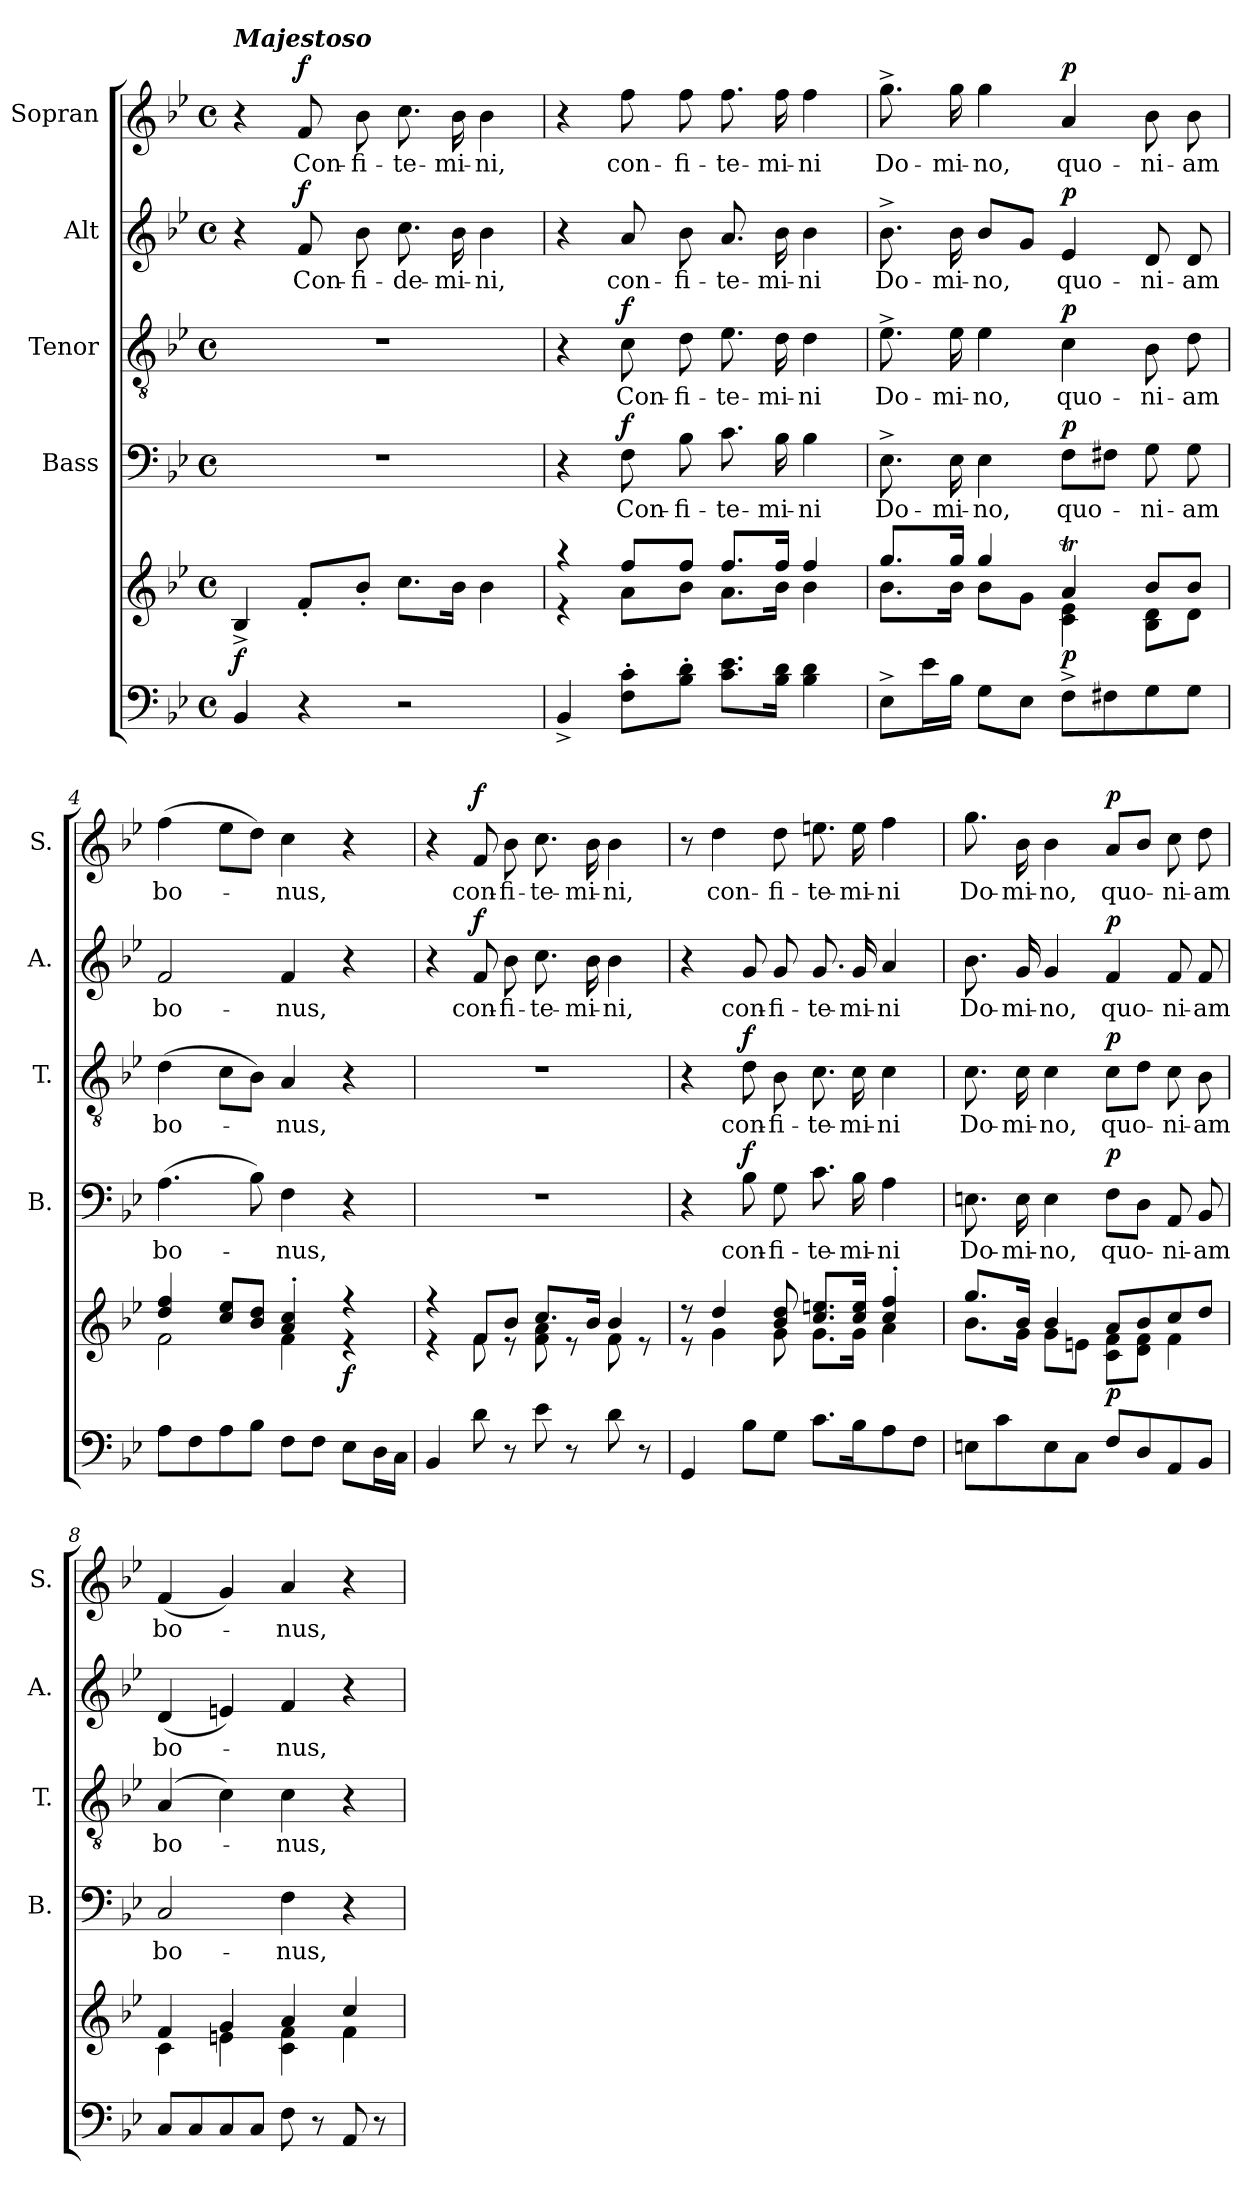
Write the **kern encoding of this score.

**kern	**kern	**dynam	**kern	**text	**dynam	**kern	**text	**dynam	**kern	**text	**dynam	**kern	**text	**dynam
*part5	*part5	*part5	*part4	*part4	*part4	*part3	*part3	*part3	*part2	*part2	*part2	*part1	*part1	*part1
*staff6	*staff5	*staff5/6	*staff4	*staff4	*staff4	*staff3	*staff3	*staff3	*staff2	*staff2	*staff2	*staff1	*staff1	*staff1
*	*	*	*I"Bass	*	*	*I"Tenor	*	*	*I"Alt	*	*	*I"Sopran	*	*
*	*	*	*I'B.	*	*	*I'T.	*	*	*I'A.	*	*	*I'S.	*	*
*clefF4	*clefG2	*	*clefF4	*	*	*clefGv2	*	*	*clefG2	*	*	*clefG2	*	*
*k[b-e-]	*k[b-e-]	*	*k[b-e-]	*	*	*k[b-e-]	*	*	*k[b-e-]	*	*	*k[b-e-]	*	*
*B-:	*B-:	*	*B-:	*	*	*B-:	*	*	*B-:	*	*	*B-:	*	*
*M4/4	*M4/4	*	*M4/4	*	*	*M4/4	*	*	*M4/4	*	*	*M4/4	*	*
*met(c)	*met(c)	*	*met(c)	*	*	*met(c)	*	*	*met(c)	*	*	*met(c)	*	*
=1	=1	=1	=1	=1	=1	=1	=1	=1	=1	=1	=1	=1	=1	=1
!	!	!	!	!	!	!	!	!	!	!	!	!LO:TX:a:Bi:t=Majestoso	!	!
!	!	!LO:DY:b	!	!	!	!	!	!	!	!	!	!	!	!
4BB-/	4B-^</	f	1r	.	.	1r	.	.	4r	.	.	4r	.	.
!	!	!	!	!	!	!	!	!	!	!LO:LY:b	!LO:DY:a	!	!LO:LY:b	!LO:DY:a
4r	8f'</L	.	.	.	.	.	.	.	8f/	Con-	f	8f/	Con-	f
!	!	!	!	!	!	!	!	!	!	!LO:LY:b	!	!	!LO:LY:b	!
.	8b-'</J	.	.	.	.	.	.	.	8b-\	-fi-	.	8b-\	-fi-	.
!	!	!	!	!	!	!	!	!	!	!LO:LY:b	!	!	!LO:LY:b	!
2r	8.cc\L	.	.	.	.	.	.	.	8.cc\	-de-	.	8.cc\	-te-	.
!	!	!	!	!	!	!	!	!	!	!LO:LY:b	!	!	!LO:LY:b	!
.	16b-\Jk	.	.	.	.	.	.	.	16b-\	-mi-	.	16b-\	-mi-	.
!	!	!	!	!	!	!	!	!	!	!LO:LY:b	!	!	!LO:LY:b	!
.	4b-\	.	.	.	.	.	.	.	4b-\	-ni,	.	4b-\	-ni,	.
=2	=2	=2	=2	=2	=2	=2	=2	=2	=2	=2	=2	=2	=2	=2
*	*^	*	*	*	*	*	*	*	*	*	*	*	*	*
4BB-^</	4r	4r	.	4r	.	.	4r	.	.	4r	.	.	4r	.	.
!	!	!	!	!	!LO:LY:b	!LO:DY:a	!	!LO:LY:b	!LO:DY:a	!	!LO:LY:b	!	!	!LO:LY:b	!
8F\'> 8c\'>L	8ff/L	8a\L	.	8F\	Con-	f	8c\	Con-	f	8a/	con-	.	8ff\	con-	.
!	!	!	!	!	!LO:LY:b	!	!	!LO:LY:b	!	!	!LO:LY:b	!	!	!LO:LY:b	!
8B-\'> 8d\'>J	8ff/J	8b-\J	.	8B-\	-fi-	.	8d\	-fi-	.	8b-\	-fi-	.	8ff\	-fi-	.
!	!	!	!	!	!LO:LY:b	!	!	!LO:LY:b	!	!	!LO:LY:b	!	!	!LO:LY:b	!
8.c\ 8.e-\L	8.ff/L	8.a\L	.	8.c\	-te-	.	8.e-\	-te-	.	8.a/	-te-	.	8.ff\	-te-	.
!	!	!	!	!	!LO:LY:b	!	!	!LO:LY:b	!	!	!LO:LY:b	!	!	!LO:LY:b	!
16B-\ 16d\Jk	16ff/Jk	16b-\Jk	.	16B-\	-mi-	.	16d\	-mi-	.	16b-\	-mi-	.	16ff\	-mi-	.
!	!	!	!	!	!LO:LY:b	!	!	!LO:LY:b	!	!	!LO:LY:b	!	!	!LO:LY:b	!
4B-\ 4d\	4ff/	4b-\	.	4B-\	-ni	.	4d\	-ni	.	4b-\	-ni	.	4ff\	-ni	.
=3	=3	=3	=3	=3	=3	=3	=3	=3	=3	=3	=3	=3	=3	=3	=3
!	!	!	!	!	!LO:LY:b	!	!	!LO:LY:b	!	!	!LO:LY:b	!	!	!LO:LY:b	!
8E-^>\L	8.gg/L	8.b-\L	.	8.E-^>\	Do-	.	8.e-^>\	Do-	.	8.b-^>\	Do-	.	8.gg^>\	Do-	.
16e-\L	.	.	.	.	.	.	.	.	.	.	.	.	.	.	.
!	!	!	!	!	!LO:LY:b	!	!	!LO:LY:b	!	!	!LO:LY:b	!	!	!LO:LY:b	!
16B-\JJ	16gg/Jk	16b-\Jk	.	16E-\	-mi-	.	16e-\	-mi-	.	16b-\	-mi-	.	16gg\	-mi-	.
!	!	!	!	!	!LO:LY:b	!	!	!LO:LY:b	!	!	!LO:LY:b	!	!	!LO:LY:b	!
8G\L	4gg/	8b-\L	.	4E-\	-no,	.	4e-\	-no,	.	8b-/L	-no,	.	4gg\	-no,	.
8E-\J	.	8g\J	.	.	.	.	.	.	.	8g/J	.	.	.	.	.
!	!	!	!LO:DY:b	!	!LO:LY:b	!LO:DY:a	!	!LO:LY:b	!LO:DY:a	!	!LO:LY:b	!LO:DY:a	!	!LO:LY:b	!LO:DY:a
8F^>\L	4at/	4c\ 4e-\	p	8F\L	quo-	p	4c\	quo-	p	4e-/	quo-	p	4a/	quo-	p
8F#X\	.	.	.	8F#X\J	.	.	.	.	.	.	.	.	.	.	.
!	!	!	!	!	!LO:LY:b	!	!	!LO:LY:b	!	!	!LO:LY:b	!	!	!LO:LY:b	!
8G\	8b-/L	8B-\ 8d\L	.	8G\	-ni-	.	8B-\	-ni-	.	8d/	-ni-	.	8b-\	-ni-	.
!	!	!	!	!	!LO:LY:b	!	!	!LO:LY:b	!	!	!LO:LY:b	!	!	!LO:LY:b	!
8G\J	8b-/J	8d\J	.	8G\	-am	.	8d\	-am	.	8d/	-am	.	8b-\	-am	.
=4	=4	=4	=4	=4	=4	=4	=4	=4	=4	=4	=4	=4	=4	=4	=4
!	!	!	!	!	!LO:LY:b	!	!	!LO:LY:b	!	!	!LO:LY:b	!	!	!LO:LY:b	!
8A\L	4dd/ 4ff/	2f\	.	(>4.A\	bo-	.	(>4d\	bo-	.	2f/	bo-	.	(>4ff\	bo-	.
8F\	.	.	.	.	.	.	.	.	.	.	.	.	.	.	.
8A\	8cc/ 8ee-/L	.	.	.	.	.	8c\L	.	.	.	.	.	8ee-\L	.	.
8B-\J	8b-/ 8dd/J	.	.	8B-\)	.	.	8B-\J)	.	.	.	.	.	8dd\J)	.	.
!	!	!	!	!	!LO:LY:b	!	!	!LO:LY:b	!	!	!LO:LY:b	!	!	!LO:LY:b	!
8F\L	4a/'< 4cc/'<	4f\	.	4F\	-nus,	.	4A/	-nus,	.	4f/	-nus,	.	4cc\	-nus,	.
8F\J	.	.	.	.	.	.	.	.	.	.	.	.	.	.	.
!	!	!	!LO:DY:b	!	!	!	!	!	!	!	!	!	!	!	!
8E-\L	4r	4r	f	4r	.	.	4r	.	.	4r	.	.	4r	.	.
16D\L	.	.	.	.	.	.	.	.	.	.	.	.	.	.	.
16C\JJ	.	.	.	.	.	.	.	.	.	.	.	.	.	.	.
!!LO:LB:g=z
=5	=5	=5	=5	=5	=5	=5	=5	=5	=5	=5	=5	=5	=5	=5	=5
4BB-/	4r	4r	.	1r	.	.	1r	.	.	4r	.	.	4r	.	.
!	!	!	!	!	!	!	!	!	!	!	!LO:LY:b	!LO:DY:a	!	!LO:LY:b	!LO:DY:a
8d\	8f/L	8f\	.	.	.	.	.	.	.	8f/	con-	f	8f/	con-	f
!	!	!	!	!	!	!	!	!	!	!	!LO:LY:b	!	!	!LO:LY:b	!
8r	8b-/J	8re	.	.	.	.	.	.	.	8b-\	-fi-	.	8b-\	-fi-	.
!	!	!	!	!	!	!	!	!	!	!	!LO:LY:b	!	!	!LO:LY:b	!
8e-\	8.cc/L	8f\ 8a\	.	.	.	.	.	.	.	8.cc\	-te-	.	8.cc\	-te-	.
8r	.	8re	.	.	.	.	.	.	.	.	.	.	.	.	.
!	!	!	!	!	!	!	!	!	!	!	!LO:LY:b	!	!	!LO:LY:b	!
.	16b-/Jk	.	.	.	.	.	.	.	.	16b-\	-mi-	.	16b-\	-mi-	.
!	!	!	!	!	!	!	!	!	!	!	!LO:LY:b	!	!	!LO:LY:b	!
8d\	4b-/	8f\	.	.	.	.	.	.	.	4b-\	-ni,	.	4b-\	-ni,	.
8r	.	8re	.	.	.	.	.	.	.	.	.	.	.	.	.
=6	=6	=6	=6	=6	=6	=6	=6	=6	=6	=6	=6	=6	=6	=6	=6
4GG/	8r	8r	.	4r	.	.	4r	.	.	4r	.	.	8r	.	.
!	!	!	!	!	!	!	!	!	!	!	!	!	!	!LO:LY:b	!
.	4dd/	4g\	.	.	.	.	.	.	.	.	.	.	4dd\	con-	.
!	!	!	!	!	!LO:LY:b	!LO:DY:a	!	!LO:LY:b	!LO:DY:a	!	!LO:LY:b	!	!	!	!
8B-\L	.	.	.	8B-\	con-	f	8d\	con-	f	8g/	con-	.	.	.	.
!	!	!	!	!	!LO:LY:b	!	!	!LO:LY:b	!	!	!LO:LY:b	!	!	!LO:LY:b	!
8G\J	8b-/ 8dd/	8g\	.	8G\	-fi-	.	8B-\	-fi-	.	8g/	-fi-	.	8dd\	-fi-	.
!	!	!	!	!	!LO:LY:b	!	!	!LO:LY:b	!	!	!LO:LY:b	!	!	!LO:LY:b	!
8.c\L	8.cc/ 8.een/L	8.g\L	.	8.c\	-te-	.	8.c\	-te-	.	8.g/	-te-	.	8.een\	-te-	.
!	!	!	!	!	!LO:LY:b	!	!	!LO:LY:b	!	!	!LO:LY:b	!	!	!LO:LY:b	!
16B-\k	16cc/ 16ee/Jk	16g\Jk	.	16B-\	-mi-	.	16c\	-mi-	.	16g/	-mi-	.	16ee\	-mi-	.
!	!	!	!	!	!LO:LY:b	!	!	!LO:LY:b	!	!	!LO:LY:b	!	!	!LO:LY:b	!
8A\	4cc/'< 4ff/'<	4a\	.	4A\	-ni	.	4c\	-ni	.	4a/	-ni	.	4ff\	-ni	.
8F\J	.	.	.	.	.	.	.	.	.	.	.	.	.	.	.
=7	=7	=7	=7	=7	=7	=7	=7	=7	=7	=7	=7	=7	=7	=7	=7
!	!	!	!	!	!LO:LY:b	!	!	!LO:LY:b	!	!	!LO:LY:b	!	!	!LO:LY:b	!
8En\L	8.gg/L	8.b-\L	.	8.En\	Do-	.	8.c\	Do-	.	8.b-\	Do-	.	8.gg\	Do-	.
8c\	.	.	.	.	.	.	.	.	.	.	.	.	.	.	.
!	!	!	!	!	!LO:LY:b	!	!	!LO:LY:b	!	!	!LO:LY:b	!	!	!LO:LY:b	!
.	16b-/Jk	16g\Jk	.	16E\	-mi-	.	16c\	-mi-	.	16g/	-mi-	.	16b-\	-mi-	.
!	!	!	!	!	!LO:LY:b	!	!	!LO:LY:b	!	!	!LO:LY:b	!	!	!LO:LY:b	!
8E\	4b-/	8g\L	.	4E\	-no,	.	4c\	-no,	.	4g/	-no,	.	4b-\	-no,	.
8C\J	.	8en\J	.	.	.	.	.	.	.	.	.	.	.	.	.
!	!	!	!LO:DY:b	!	!LO:LY:b	!LO:DY:a	!	!LO:LY:b	!LO:DY:a	!	!LO:LY:b	!LO:DY:a	!	!LO:LY:b	!LO:DY:a
8F/L	8a/L	8c\ 8f\L	p	8F\L	quo-	p	8c\L	quo-	p	4f/	quo-	p	8a/L	quo-	p
8D/	8b-/	8d\ 8f\J	.	8D\J	.	.	8d\J	.	.	.	.	.	8b-/J	.	.
!	!	!	!	!	!LO:LY:b	!	!	!LO:LY:b	!	!	!LO:LY:b	!	!	!LO:LY:b	!
8AA/	8cc/	4f\	.	8AA/	-ni-	.	8c\	-ni-	.	8f/	-ni-	.	8cc\	-ni-	.
!	!	!	!	!	!LO:LY:b	!	!	!LO:LY:b	!	!	!LO:LY:b	!	!	!LO:LY:b	!
8BB-/J	8dd/J	.	.	8BB-/	-am	.	8B-\	-am	.	8f/	-am	.	8dd\	-am	.
=8	=8	=8	=8	=8	=8	=8	=8	=8	=8	=8	=8	=8	=8	=8	=8
!	!	!	!	!	!LO:LY:b	!	!	!LO:LY:b	!	!	!LO:LY:b	!	!	!LO:LY:b	!
8C/L	4f/	4c\	.	2C/	bo-	.	(4A/	bo-	.	(<4d/	bo-	.	(<4f/	bo-	.
8C/	.	.	.	.	.	.	.	.	.	.	.	.	.	.	.
8C/	4g/	4en\	.	.	.	.	4c\)	.	.	4en/)	.	.	4g/)	.	.
8C/J	.	.	.	.	.	.	.	.	.	.	.	.	.	.	.
!	!	!	!	!	!LO:LY:b	!	!	!LO:LY:b	!	!	!LO:LY:b	!	!	!LO:LY:b	!
8F\	4a/	4c\ 4f\	.	4F\	-nus,	.	4c\	-nus,	.	4f/	-nus,	.	4a/	-nus,	.
8r	.	.	.	.	.	.	.	.	.	.	.	.	.	.	.
8AA/	4cc/	4f\	.	4r	.	.	4r	.	.	4r	.	.	4r	.	.
8r	.	.	.	.	.	.	.	.	.	.	.	.	.	.	.
*	*v	*v	*	*	*	*	*	*	*	*	*	*	*	*	*
=	=	=	=	=	=	=	=	=	=	=	=	=	=	=
*-	*-	*-	*-	*-	*-	*-	*-	*-	*-	*-	*-	*-	*-	*-
